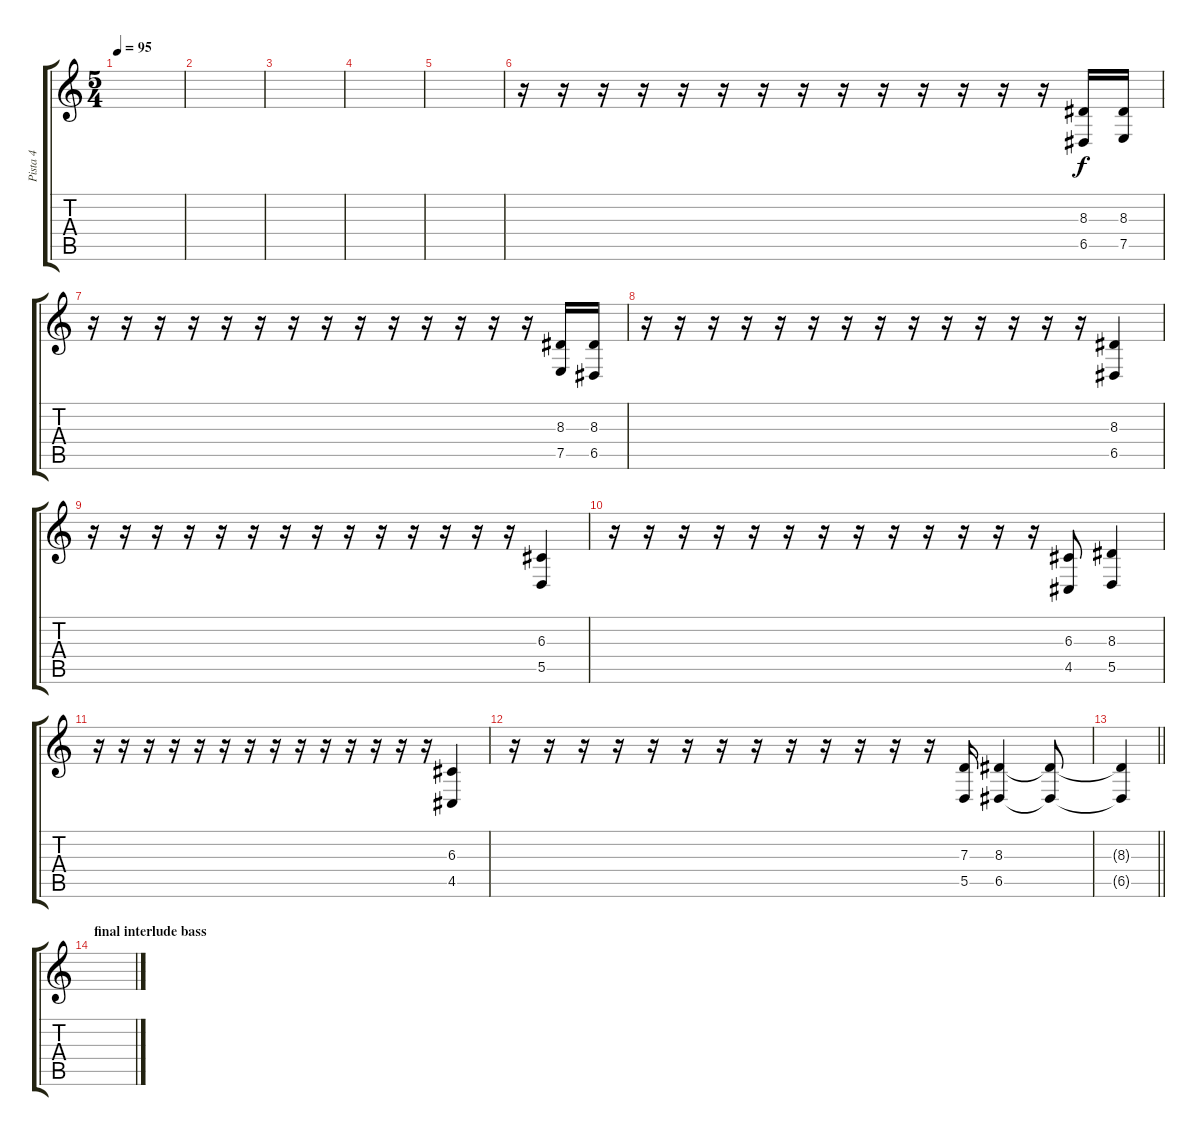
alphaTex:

\track ("Pista 4" "Pista 4") {instrument telephonering}
\staff {score tabs}
\tuning (E4 B3 G3 D3 A2 E2) {hide}
\ts (5 4)
\tempo 95
\clef g2
\ks c
|
|
|
|
|
r.16{volume 16 instrument frenchhorn} r.16 r.16 r.16 r.16 r.16 r.16 r.16 r.16 r.16 r.16 r.16 r.16 r.16 (8.3 6.5).16 (8.3 7.5).16 |
r.16{volume 16 instrument frenchhorn} r.16 r.16 r.16 r.16 r.16 r.16 r.16 r.16 r.16 r.16 r.16 r.16 r.16 (8.3 7.5).16 (8.3 6.5).16 |
r.16{volume 16 instrument frenchhorn} r.16 r.16 r.16 r.16 r.16 r.16 r.16 r.16 r.16 r.16 r.16 r.16 r.16 (8.3 6.5).4 |
r.16{volume 16 instrument frenchhorn} r.16 r.16 r.16 r.16 r.16 r.16 r.16 r.16 r.16 r.16 r.16 r.16 r.16 (6.3 5.5).4 |
r.16{volume 16 instrument frenchhorn} r.16 r.16 r.16 r.16 r.16 r.16 r.16 r.16 r.16 r.16 r.16 r.16 (6.3 4.5).8 (8.3 5.5).4 |
r.16{volume 16 instrument frenchhorn} r.16 r.16 r.16 r.16 r.16 r.16 r.16 r.16 r.16 r.16 r.16 r.16 r.16 (6.3 4.5).4 |
r.16{volume 16 instrument frenchhorn} r.16 r.16 r.16 r.16 r.16 r.16 r.16 r.16 r.16 r.16 r.16 r.16 (7.3 5.5).16 (8.3 6.5).4 (8.3{t} 6.5{t}).8 |
\barLineRight lightlight
(8.3{t} 6.5{t}).4 |
\section ("" "final interlude bass")
